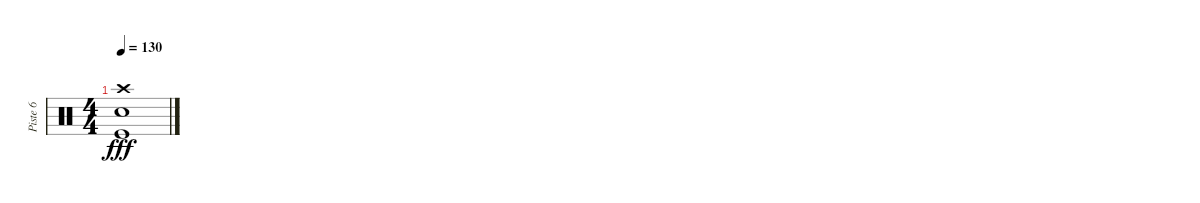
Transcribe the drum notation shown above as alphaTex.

\track ("Piste 6" "Piste 6") {instrument percussion}
\staff {score}
\articulation defaults
\ts (4 4)
\tempo 130
\clef neutral
\ks c
("Snare (hit) 2" "Crash high (hit)" "Kick (hit)").1{dy fff}
